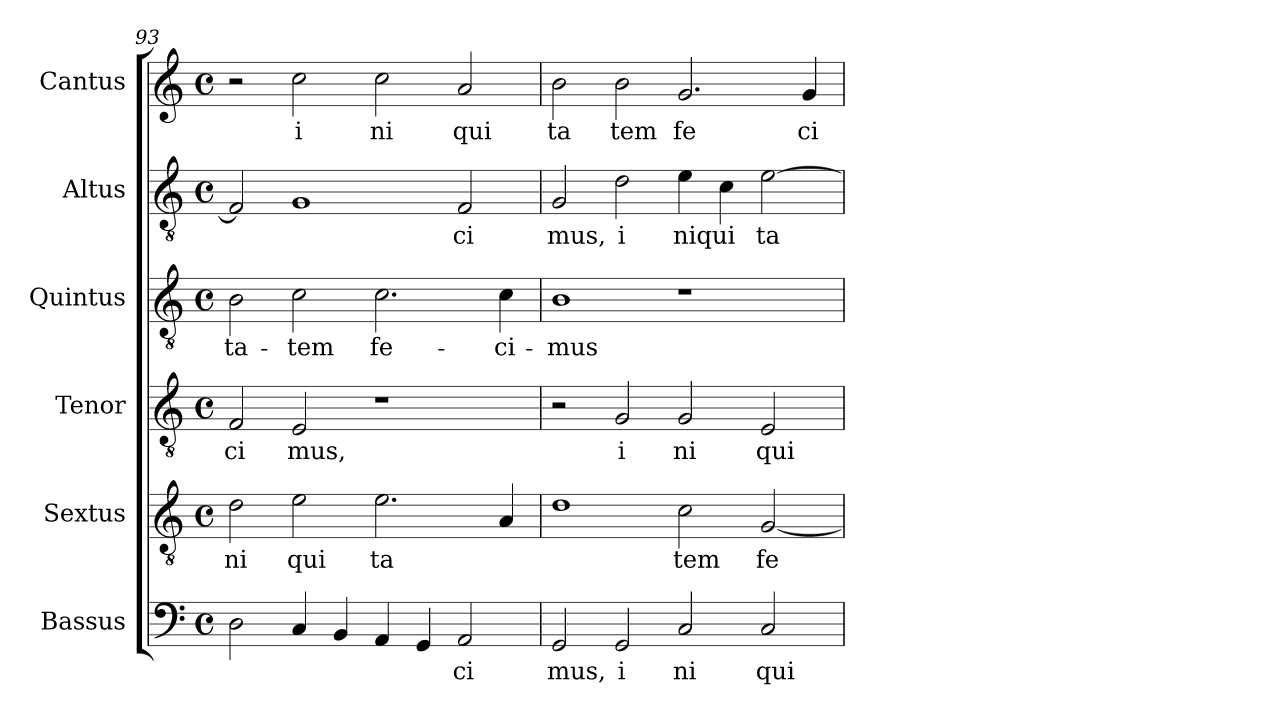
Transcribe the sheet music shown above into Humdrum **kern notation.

**kern	**text	**kern	**text	**kern	**text	**kern	**text	**kern	**text	**kern	**text
*part6	*part6	*part5	*part5	*part4	*part4	*part3	*part3	*part2	*part2	*part1	*part1
*staff6	*staff6	*staff5	*staff5	*staff4	*staff4	*staff3	*staff3	*staff2	*staff2	*staff1	*staff1
*I"Bassus	*	*I"Sextus	*	*I"Tenor	*	*I"Quintus	*	*I"Altus	*	*I"Cantus	*
*clefF4	*	*clefGv2	*	*clefGv2	*	*clefGv2	*	*clefGv2	*	*clefG2	*
*M4/4	*	*M4/4	*	*M4/4	*	*M4/4	*	*M4/4	*	*M4/4	*
*met(c)	*	*met(c)	*	*met(c)	*	*met(c)	*	*met(c)	*	*met(c)	*
=93	=93	=93	=93	=93	=93	=93	=93	=93	=93	=93	=93
!	!	!	!LO:LY:b:cj	!	!LO:LY:b:cj	!	!LO:LY:b:cj	!	!	!	!
2D\	.	2d\	ni	2F/	ci	2B\	-ta-	2F/]	.	2r	.
!	!	!	!LO:LY:b:cj	!	!LO:LY:b:cj	!	!LO:LY:b:cj	!	!	!	!LO:LY:b:cj
4C/	.	2e\	qui	2E/	mus,	2c\	-tem	1G	.	2cc\	i
4BB/	.	.	.	.	.	.	.	.	.	.	.
!	!	!	!LO:LY:b:cj	!	!	!	!LO:LY:b:cj	!	!	!	!LO:LY:b:cj
4AA/	.	2.e\	ta	1r	.	2.c\	fe-	.	.	2cc\	ni
4GG/	.	.	.	.	.	.	.	.	.	.	.
!	!LO:LY:b:cj	!	!	!	!	!	!	!	!LO:LY:b:cj	!	!LO:LY:b:cj
2AA/	ci	.	.	.	.	.	.	2F/	ci	2a/	qui
!	!	!	!	!	!	!	!LO:LY:b:cj	!	!	!	!
.	.	4A/	.	.	.	4c\	-ci-	.	.	.	.
=94	=94	=94	=94	=94	=94	=94	=94	=94	=94	=94	=94
!	!LO:LY:b:cj	!	!	!	!	!	!LO:LY:b:cj	!	!LO:LY:b:cj	!	!LO:LY:b:cj
2GG/	mus,	1d	.	2r	.	1B	-mus	2G/	mus,	2b\	ta
!	!LO:LY:b:cj	!	!	!	!LO:LY:b:cj	!	!	!	!LO:LY:b:cj	!	!LO:LY:b:cj
2GG/	i	.	.	2G/	i	.	.	2d\	i	2b\	tem
!	!LO:LY:b:cj	!	!LO:LY:b:cj	!	!LO:LY:b:cj	!	!	!	!LO:LY:b	!	!LO:LY:b:cj
2C/	ni	2c\	tem	2G/	ni	1r	.	4e\	niqui	2.g/	fe
.	.	.	.	.	.	.	.	4c\	.	.	.
!	!LO:LY:b:cj	!	!LO:LY:b:cj	!	!LO:LY:b:cj	!	!	!	!LO:LY:b:cj	!	!
2C/	qui	[<2G/	fe	2E/	qui	.	.	[>2e\	ta	.	.
!	!	!	!	!	!	!	!	!	!	!	!LO:LY:b:cj
.	.	.	.	.	.	.	.	.	.	4g/	ci
=	=	=	=	=	=	=	=	=	=	=	=
*-	*-	*-	*-	*-	*-	*-	*-	*-	*-	*-	*-
